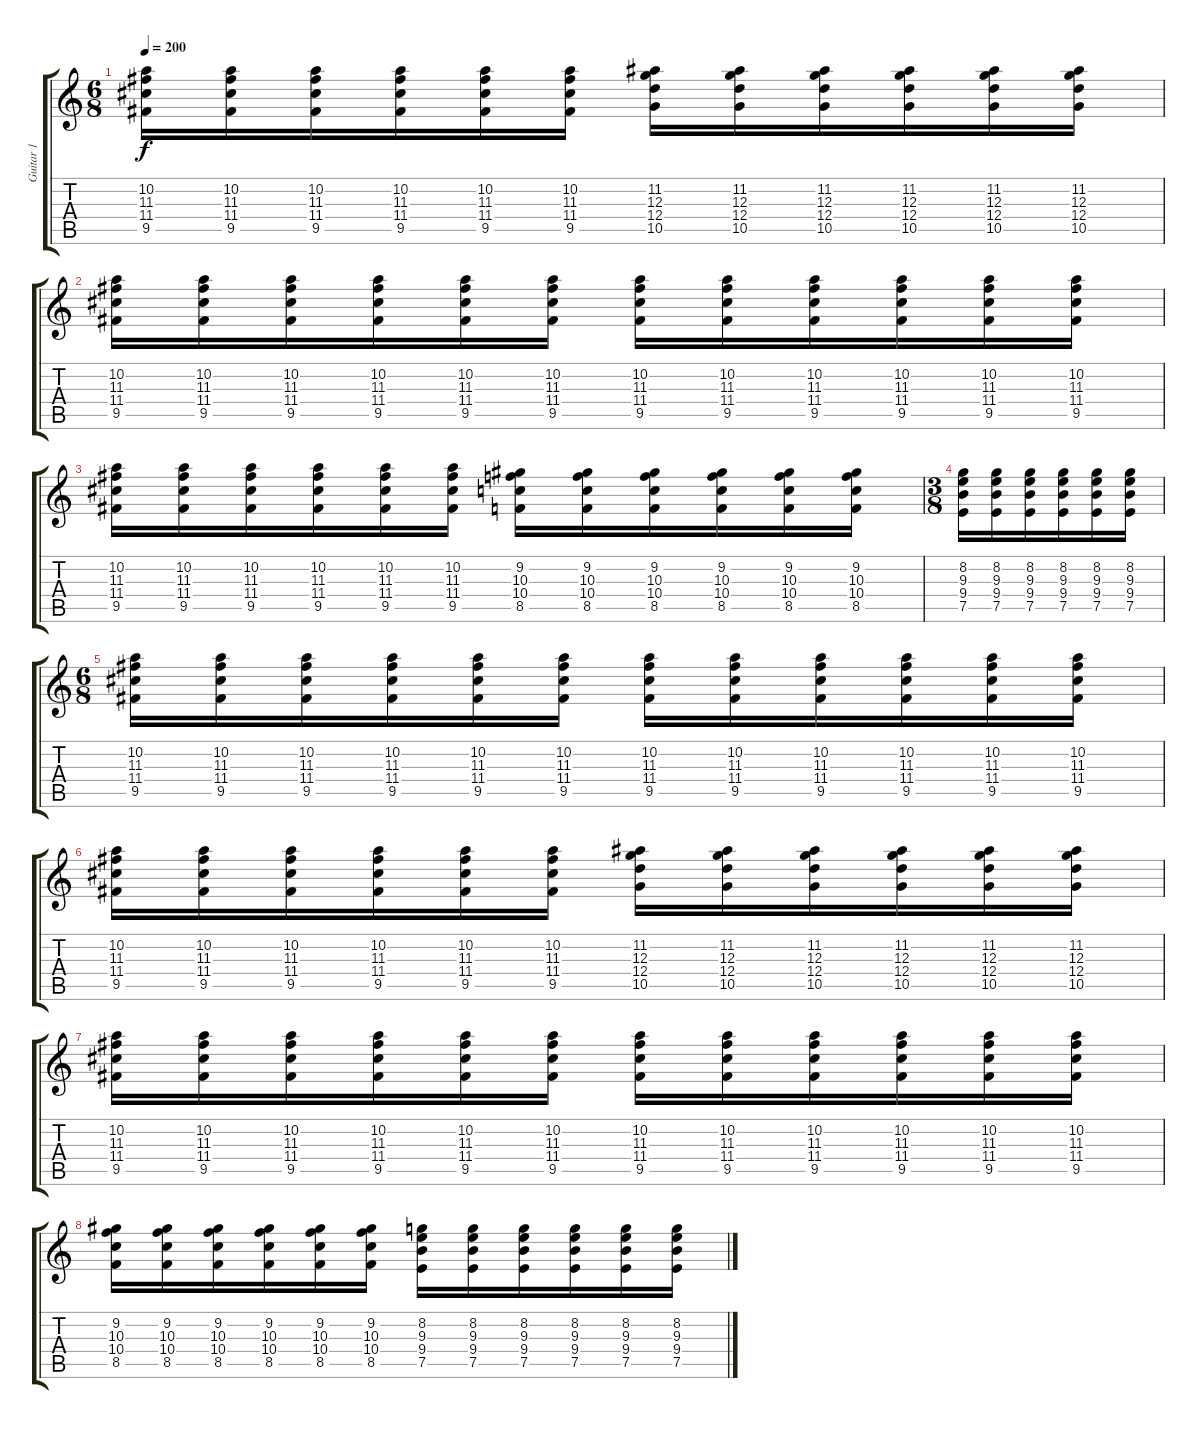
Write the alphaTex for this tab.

\track ("Guitar 1" "Guitar 1") {instrument distortionguitar}
\staff {score tabs}
\tuning (E4 B3 G3 D3 A2 E2) {hide}
\ts (6 8)
\tempo 200
\clef g2
\ks c
(10.2 11.3 11.4 9.5).16{dy f} (10.2 11.3 11.4 9.5).16 (10.2 11.3 11.4 9.5).16 (10.2 11.3 11.4 9.5).16 (10.2 11.3 11.4 9.5).16 (10.2 11.3 11.4 9.5).16 (11.2 12.3 12.4 10.5).16 (11.2 12.3 12.4 10.5).16 (11.2 12.3 12.4 10.5).16 (11.2 12.3 12.4 10.5).16 (11.2 12.3 12.4 10.5).16 (11.2 12.3 12.4 10.5).16 |
(10.2 11.3 11.4 9.5).16 (10.2 11.3 11.4 9.5).16 (10.2 11.3 11.4 9.5).16 (10.2 11.3 11.4 9.5).16 (10.2 11.3 11.4 9.5).16 (10.2 11.3 11.4 9.5).16 (10.2 11.3 11.4 9.5).16 (10.2 11.3 11.4 9.5).16 (10.2 11.3 11.4 9.5).16 (10.2 11.3 11.4 9.5).16 (10.2 11.3 11.4 9.5).16 (10.2 11.3 11.4 9.5).16 |
(10.2 11.3 11.4 9.5).16 (10.2 11.3 11.4 9.5).16 (10.2 11.3 11.4 9.5).16 (10.2 11.3 11.4 9.5).16 (10.2 11.3 11.4 9.5).16 (10.2 11.3 11.4 9.5).16 (9.2 10.3 10.4 8.5).16 (9.2 10.3 10.4 8.5).16 (9.2 10.3 10.4 8.5).16 (9.2 10.3 10.4 8.5).16 (9.2 10.3 10.4 8.5).16 (9.2 10.3 10.4 8.5).16 |
\ts (3 8)
(8.2 9.3 9.4 7.5).16 (8.2 9.3 9.4 7.5).16 (8.2 9.3 9.4 7.5).16 (8.2 9.3 9.4 7.5).16 (8.2 9.3 9.4 7.5).16 (8.2 9.3 9.4 7.5).16 |
\ts (6 8)
(10.2 11.3 11.4 9.5).16 (10.2 11.3 11.4 9.5).16 (10.2 11.3 11.4 9.5).16 (10.2 11.3 11.4 9.5).16 (10.2 11.3 11.4 9.5).16 (10.2 11.3 11.4 9.5).16 (10.2 11.3 11.4 9.5).16 (10.2 11.3 11.4 9.5).16 (10.2 11.3 11.4 9.5).16 (10.2 11.3 11.4 9.5).16 (10.2 11.3 11.4 9.5).16 (10.2 11.3 11.4 9.5).16 |
(10.2 11.3 11.4 9.5).16 (10.2 11.3 11.4 9.5).16 (10.2 11.3 11.4 9.5).16 (10.2 11.3 11.4 9.5).16 (10.2 11.3 11.4 9.5).16 (10.2 11.3 11.4 9.5).16 (11.2 12.3 12.4 10.5).16 (11.2 12.3 12.4 10.5).16 (11.2 12.3 12.4 10.5).16 (11.2 12.3 12.4 10.5).16 (11.2 12.3 12.4 10.5).16 (11.2 12.3 12.4 10.5).16 |
(10.2 11.3 11.4 9.5).16 (10.2 11.3 11.4 9.5).16 (10.2 11.3 11.4 9.5).16 (10.2 11.3 11.4 9.5).16 (10.2 11.3 11.4 9.5).16 (10.2 11.3 11.4 9.5).16 (10.2 11.3 11.4 9.5).16 (10.2 11.3 11.4 9.5).16 (10.2 11.3 11.4 9.5).16 (10.2 11.3 11.4 9.5).16 (10.2 11.3 11.4 9.5).16 (10.2 11.3 11.4 9.5).16 |
(9.2 10.3 10.4 8.5).16 (9.2 10.3 10.4 8.5).16 (9.2 10.3 10.4 8.5).16 (9.2 10.3 10.4 8.5).16 (9.2 10.3 10.4 8.5).16 (9.2 10.3 10.4 8.5).16 (8.2 9.3 9.4 7.5).16 (8.2 9.3 9.4 7.5).16 (8.2 9.3 9.4 7.5).16 (8.2 9.3 9.4 7.5).16 (8.2 9.3 9.4 7.5).16 (8.2 9.3 9.4 7.5).16
